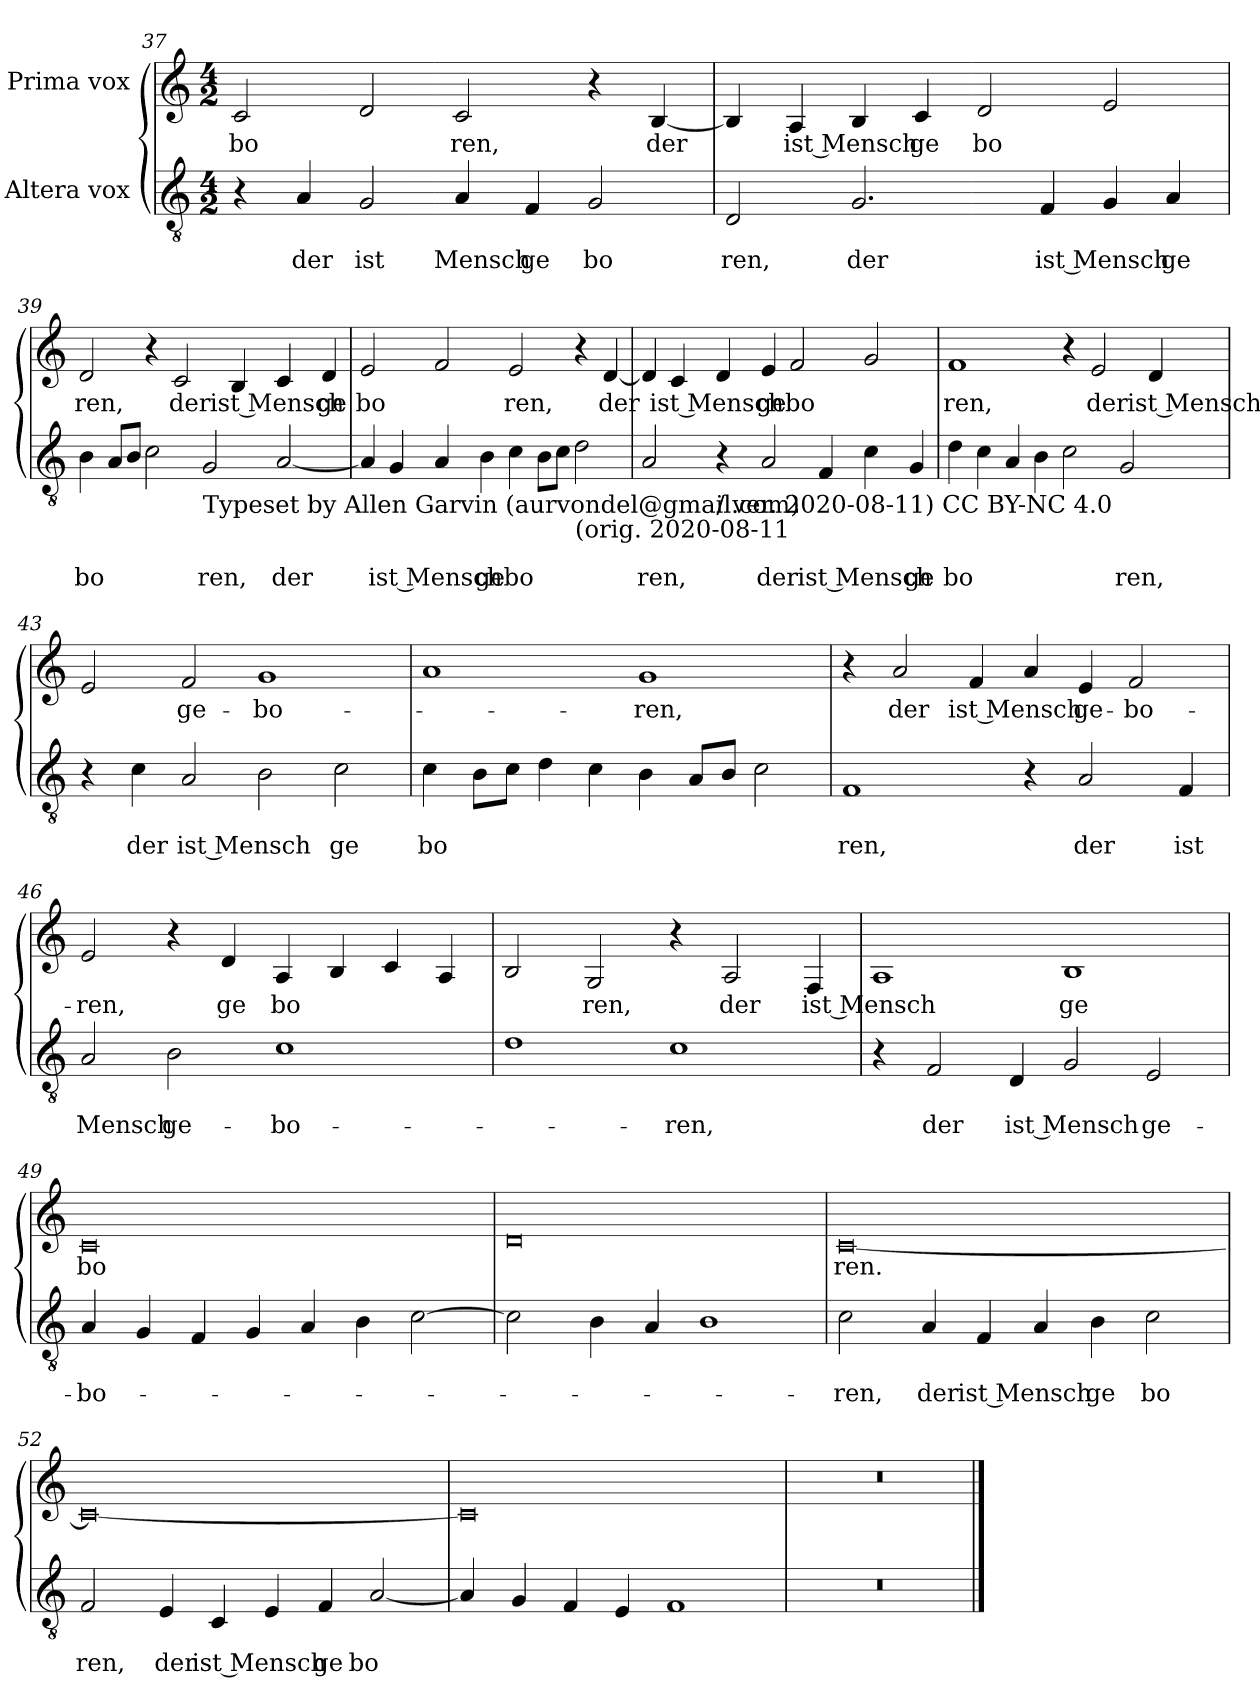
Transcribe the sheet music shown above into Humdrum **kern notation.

**kern	**text	**text	**kern	**text
*part2	*part2	*part2	*part1	*part1
*staff2	*staff2	*staff2	*staff1	*staff1
*I"Altera vox	*	*	*I"Prima vox	*
*clefGv2	*	*	*clefG2	*
*k[]	*	*	*k[]	*
*C:	*	*	*C:	*
*M4/2	*	*	*M4/2	*
=37	=37	=37	=37	=37
!	!	!	!	!LO:LY:b
4r	.	.	2c/	bo
!	!	!LO:LY:b	!	!
4A/	.	der	.	.
!	!	!LO:LY:b	!	!
2G/	.	ist	2d/	.
!	!	!LO:LY:b	!	!LO:LY:b
4A/	.	Mensch	2c/	ren,
!	!	!LO:LY:b	!	!
4F/	.	ge	.	.
!	!	!LO:LY:b	!	!
2G/	.	bo	4r	.
!	!	!	!	!LO:LY:b
.	.	.	[<4B/	der
=38	=38	=38	=38	=38
!	!	!LO:LY:b	!	!
2D/	.	ren,	4B/]	.
!	!	!	!	!LO:LY:b
.	.	.	4A/	ist Mensch
!	!	!LO:LY:b	!	!
2.G/	.	der	4B/	.
!	!	!	!	!LO:LY:b
.	.	.	4c/	ge
!	!	!	!	!LO:LY:b
.	.	.	2d/	bo
!	!	!LO:LY:b	!	!
4F/	.	ist Mensch	.	.
4G/	.	.	2e/	.
!	!	!LO:LY:b	!	!
4A/	.	ge	.	.
!!LO:LB:g=z
=39	=39	=39	=39	=39
!	!	!LO:LY:b	!	!LO:LY:b
4B\	.	bo	2d/	ren,
8A/L	.	.	.	.
8B/J	.	.	.	.
2c\	.	.	4r	.
!	!	!	!	!LO:LY:b
.	.	.	2c/	der
!LO:TX:b:t=Typeset by Allen Garvin (aurvondel@gmail.com)	!	!	!	!
!	!	!LO:LY:b	!	!
2G/	.	ren,	.	.
!	!	!	!	!LO:LY:b
.	.	.	4B/	ist Mensch
!	!	!LO:LY:b	!	!
[<2A/	.	der	4c/	.
!	!	!	!	!LO:LY:b
.	.	.	4d/	ge
=40	=40	=40	=40	=40
!	!	!	!	!LO:LY:b
4A/]	.	.	2e/	bo
!	!	!LO:LY:b	!	!
4G/	.	ist Mensch	.	.
4A/	.	.	2f/	.
!	!	!LO:LY:b	!	!
4B\	.	ge	.	.
!	!	!LO:LY:b	!	!LO:LY:b
4c\	.	bo	2e/	ren,
8B\L	.	.	.	.
8c\J	.	.	.	.
!LO:TX:b:t=(orig. 2020-08-11	!	!	!	!
2d\	.	.	4r	.
!	!	!	!	!LO:LY:b
.	.	.	[<4d/	der
=41	=41	=41	=41	=41
!	!	!LO:LY:b	!	!
2A/	.	ren,	4d/]	.
!	!	!	!	!LO:LY:b
.	.	.	4c/	ist Mensch
!LO:TX:b:t=/ ver. 2020-08-11) CC BY-NC 4.0	!	!	!	!
4r	.	.	4d/	.
!	!	!LO:LY:b	!	!LO:LY:b
2A/	.	der	4e/	ge
!	!	!	!	!LO:LY:b
.	.	.	2f/	bo
!	!	!LO:LY:b	!	!
4F/	.	ist Mensch	.	.
4c\	.	.	2g/	.
!	!	!LO:LY:b	!	!
4G/	.	ge	.	.
!!LO:PB:g=z
=42	=42	=42	=42	=42
!	!	!LO:LY:b	!	!LO:LY:b
4d\	.	bo	1f	ren,
4c\	.	.	.	.
4A/	.	.	.	.
4B\	.	.	.	.
2c\	.	.	4r	.
!	!	!	!	!LO:LY:b
.	.	.	2e/	der
!	!	!LO:LY:b	!	!
2G/	.	ren,	.	.
!	!	!	!	!LO:LY:b
.	.	.	4d/	ist Mensch
=43	=43	=43	=43	=43
4r	.	.	2e/	.
!	!	!LO:LY:b	!	!
4c\	.	der	.	.
!	!	!LO:LY:b	!	!LO:LY:b
2A/	.	ist Mensch	2f/	ge-
!	!	!	!	!LO:LY:b
2B\	.	.	1g	-bo-
!	!	!LO:LY:b	!	!
2c\	.	ge	.	.
=44	=44	=44	=44	=44
!	!	!LO:LY:b	!	!
4c\	.	bo	1a	.
8B\L	.	.	.	.
8c\J	.	.	.	.
4d\	.	.	.	.
4c\	.	.	.	.
!	!	!	!	!LO:LY:b
4B\	.	.	1g	-ren,
8A/L	.	.	.	.
8B/J	.	.	.	.
2c\	.	.	.	.
=45	=45	=45	=45	=45
!	!	!LO:LY:b	!	!
1F	.	ren,	4r	.
!	!	!	!	!LO:LY:b
.	.	.	2a/	der
!	!	!	!	!LO:LY:b
.	.	.	4f/	ist Mensch
4r	.	.	4a/	.
!	!	!LO:LY:b	!	!LO:LY:b
2A/	.	der	4e/	ge-
!	!	!	!	!LO:LY:b
.	.	.	2f/	-bo-
!	!	!LO:LY:b	!	!
4F/	.	ist	.	.
!!LO:LB:g=z
=46	=46	=46	=46	=46
!	!	!LO:LY:b	!	!LO:LY:b
2A/	.	Mensch	2e/	-ren,
!	!	!LO:LY:b	!	!
2B\	.	ge-	4r	.
!	!	!	!	!LO:LY:b
.	.	.	4d/	ge
!	!	!LO:LY:b	!	!LO:LY:b
1c	.	-bo-	4A/	bo
.	.	.	4B/	.
.	.	.	4c/	.
.	.	.	4A/	.
=47	=47	=47	=47	=47
1d	.	.	2B/	.
!	!	!	!	!LO:LY:b
.	.	.	2G/	ren,
!	!	!LO:LY:b	!	!
1c	.	-ren,	4r	.
!	!	!	!	!LO:LY:b
.	.	.	2A/	der
!	!	!	!	!LO:LY:b
.	.	.	4F/	ist Mensch
=48	=48	=48	=48	=48
4r	.	.	1A	.
!	!	!LO:LY:b	!	!
2F/	.	der	.	.
!	!	!LO:LY:b	!	!
4D/	.	ist Mensch	.	.
!	!	!	!	!LO:LY:b
2G/	.	.	1B	ge
!	!	!LO:LY:b	!	!
2E/	.	ge-	.	.
=49	=49	=49	=49	=49
!	!	!LO:LY:b	!	!LO:LY:b
4A/	.	-bo-	0c	bo
4G/	.	.	.	.
4F/	.	.	.	.
4G/	.	.	.	.
4A/	.	.	.	.
4B\	.	.	.	.
[<2c\	.	.	.	.
!!LO:LB:g=z
=50	=50	=50	=50	=50
2c\]	.	.	0d	.
4B\	.	.	.	.
4A/	.	.	.	.
1B	.	.	.	.
=51	=51	=51	=51	=51
!	!	!LO:LY:b	!	!LO:LY:b
2c\	.	-ren,	[<0c	ren.
!	!	!LO:LY:b	!	!
4A/	.	der	.	.
!	!	!LO:LY:b	!	!
4F/	.	ist Mensch	.	.
4A/	.	.	.	.
!	!	!LO:LY:b	!	!
4B\	.	ge	.	.
!	!	!LO:LY:b	!	!
2c\	.	bo	.	.
=52	=52	=52	=52	=52
!	!	!LO:LY:b	!	!
2F/	.	ren,	0c_	.
!	!	!LO:LY:b	!	!
4E/	.	der	.	.
!	!	!LO:LY:b	!	!
4C/	.	ist Mensch	.	.
4E/	.	.	.	.
!	!	!LO:LY:b	!	!
4F/	.	ge	.	.
!	!	!LO:LY:b	!	!
[<2A/	.	bo	.	.
=53	=53	=53	=53	=53
4A/]	.	.	0c]	.
4G/	.	.	.	.
4F/	.	.	.	.
4E/	.	.	.	.
1F	.	.	.	.
=54	=54	=54	=54	=54
0r	.	.	0r	.
==	==	==	==	==
*-	*-	*-	*-	*-
